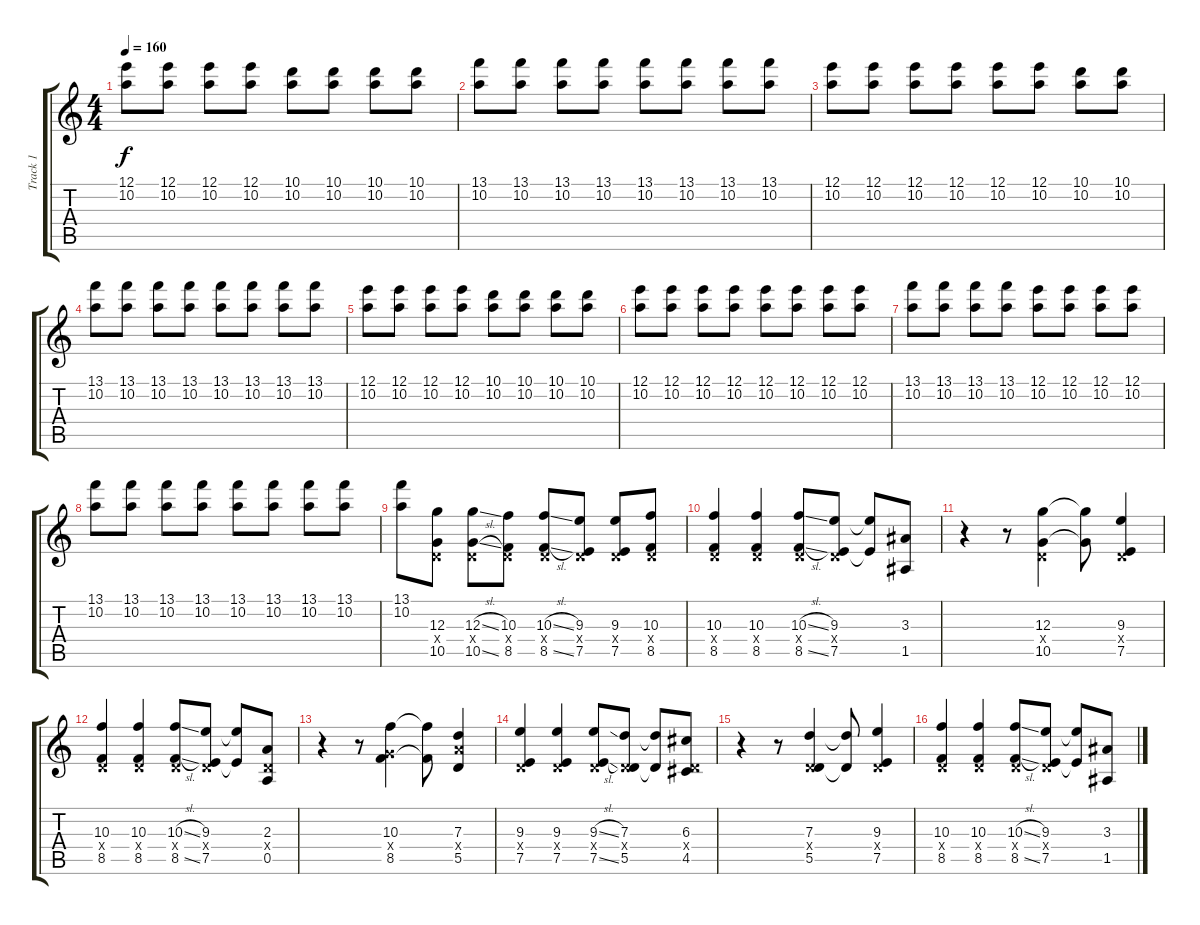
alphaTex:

\track ("Track 1" "Track 1") {instrument distortionguitar}
\staff {score tabs}
\tuning (E4 B3 G3 D3 A2 E2) {hide}
\ts (4 4)
\tempo 160
\clef g2
\ks c
(12.1 10.2).8{dy f} (12.1 10.2).8 (12.1 10.2).8 (12.1 10.2).8 (10.1 10.2).8 (10.1 10.2).8 (10.1 10.2).8 (10.1 10.2).8 |
(13.1 10.2).8 (13.1 10.2).8 (13.1 10.2).8 (13.1 10.2).8 (13.1 10.2).8 (13.1 10.2).8 (13.1 10.2).8 (13.1 10.2).8 |
(12.1 10.2).8 (12.1 10.2).8 (12.1 10.2).8 (12.1 10.2).8 (12.1 10.2).8 (12.1 10.2).8 (10.1 10.2).8 (10.1 10.2).8 |
(13.1 10.2).8 (13.1 10.2).8 (13.1 10.2).8 (13.1 10.2).8 (13.1 10.2).8 (13.1 10.2).8 (13.1 10.2).8 (13.1 10.2).8 |
(12.1 10.2).8 (12.1 10.2).8 (12.1 10.2).8 (12.1 10.2).8 (10.1 10.2).8 (10.1 10.2).8 (10.1 10.2).8 (10.1 10.2).8 |
(12.1 10.2).8 (12.1 10.2).8 (12.1 10.2).8 (12.1 10.2).8 (12.1 10.2).8 (12.1 10.2).8 (12.1 10.2).8 (12.1 10.2).8 |
(13.1 10.2).8 (13.1 10.2).8 (13.1 10.2).8 (13.1 10.2).8 (12.1 10.2).8 (12.1 10.2).8 (12.1 10.2).8 (12.1 10.2).8 |
(13.1 10.2).8 (13.1 10.2).8 (13.1 10.2).8 (13.1 10.2).8 (13.1 10.2).8 (13.1 10.2).8 (13.1 10.2).8 (13.1 10.2).8 |
(13.1 10.2).8 (12.3 0.4{x} 10.5).8 (12.3{sl} 0.4{x} 10.5{sl}).8 (10.3 0.4{x} 8.5).8 (10.3{sl} 0.4{x} 8.5{sl}).8 (9.3 0.4{x} 7.5).8 (9.3 0.4{x} 7.5).8 (10.3 0.4{x} 8.5).8 |
(10.3 0.4{x} 8.5).4 (10.3 0.4{x} 8.5).4 (10.3{sl} 0.4{x} 8.5{sl}).8 (9.3 0.4{x} 7.5).8 (9.3{t} 7.5{t}).8 (3.3 1.5).8 |
r.4 r.8 (12.3 0.4{x} 10.5).4 (12.3{t} 10.5{t}).8 (9.3 0.4{x} 7.5).4 |
(10.3 0.4{x} 8.5).4 (10.3 0.4{x} 8.5).4 (10.3{sl} 0.4{x} 8.5{sl}).8 (9.3 0.4{x} 7.5).8 (9.3{t} 7.5{t}).8 (2.3 0.4{x} 0.5).8 |
r.4 r.8 (10.3 5.4{x} 8.5).4 (10.3{t} 8.5{t}).8 (7.3 7.4{x} 5.5).4 |
(9.3 0.4{x} 7.5).4 (9.3 0.4{x} 7.5).4 (9.3{sl} 0.4{x} 7.5{sl}).8 (7.3 0.4{x} 5.5).8 (7.3{t} 5.5{t}).8 (6.3 0.4{x} 4.5).8 |
r.4 r.8 (7.3 0.4{x} 5.5).4 (7.3{t} 5.5{t}).8 (9.3 0.4{x} 7.5).4 |
(10.3 0.4{x} 8.5).4 (10.3 0.4{x} 8.5).4 (10.3{sl} 0.4{x} 8.5{sl}).8 (9.3 0.4{x} 7.5).8 (9.3{t} 7.5{t}).8 (3.3 1.5).8
